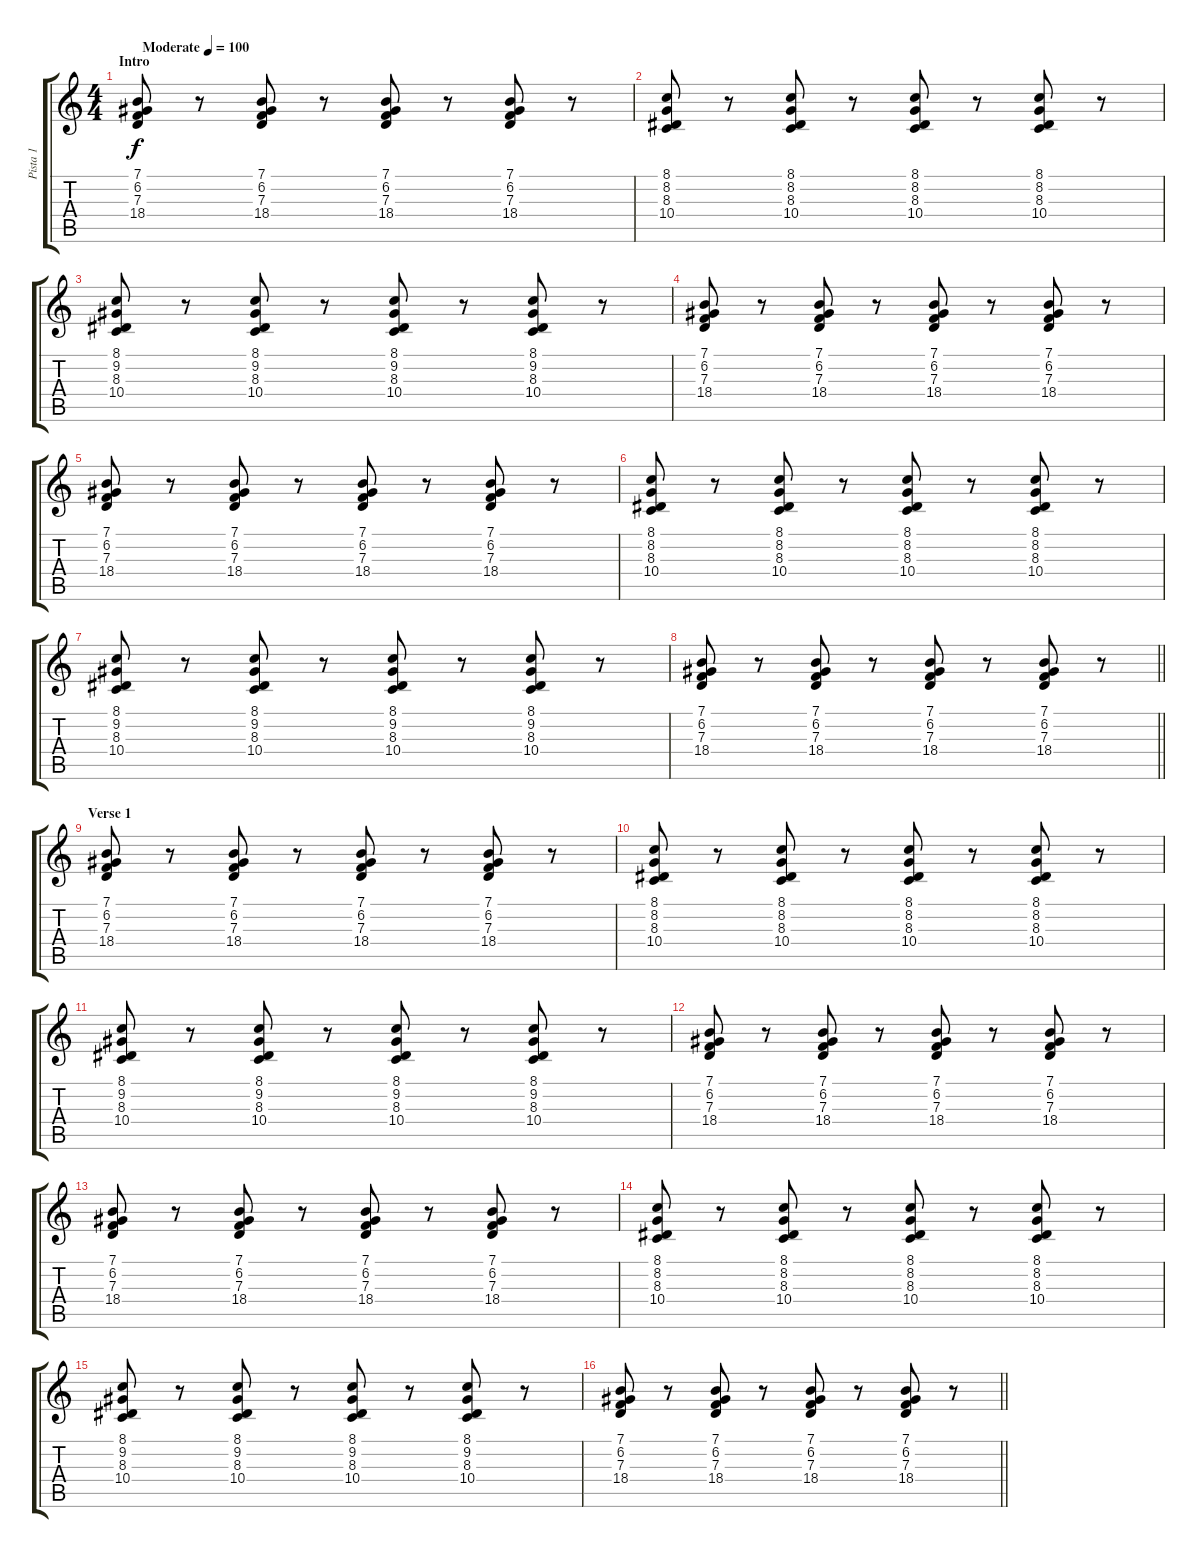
\track ("Pista 1" "Pista 1") {instrument acousticgrandpiano}
\staff {score tabs}
\tuning (E4 B3 G3 D3 A2 E2) {hide}
\ts (4 4)
\section ("" "Intro")
\tempo (100 "Moderate")
\clef g2
\ks c
(7.1 6.2 7.3 18.4).8{dy f instrument acousticgrandpiano} r.8 (7.1 6.2 7.3 18.4).8 r.8 (7.1 6.2 7.3 18.4).8 r.8 (7.1 6.2 7.3 18.4).8 r.8 |
(8.1 8.2 8.3 10.4).8 r.8 (8.1 8.2 8.3 10.4).8 r.8 (8.1 8.2 8.3 10.4).8 r.8 (8.1 8.2 8.3 10.4).8 r.8 |
(8.1 9.2 8.3 10.4).8 r.8 (8.1 9.2 8.3 10.4).8 r.8 (8.1 9.2 8.3 10.4).8 r.8 (8.1 9.2 8.3 10.4).8 r.8 |
(7.1 6.2 7.3 18.4).8 r.8 (7.1 6.2 7.3 18.4).8 r.8 (7.1 6.2 7.3 18.4).8 r.8 (7.1 6.2 7.3 18.4).8 r.8 |
(7.1 6.2 7.3 18.4).8 r.8 (7.1 6.2 7.3 18.4).8 r.8 (7.1 6.2 7.3 18.4).8 r.8 (7.1 6.2 7.3 18.4).8 r.8 |
(8.1 8.2 8.3 10.4).8 r.8 (8.1 8.2 8.3 10.4).8 r.8 (8.1 8.2 8.3 10.4).8 r.8 (8.1 8.2 8.3 10.4).8 r.8 |
(8.1 9.2 8.3 10.4).8 r.8 (8.1 9.2 8.3 10.4).8 r.8 (8.1 9.2 8.3 10.4).8 r.8 (8.1 9.2 8.3 10.4).8 r.8 |
\barLineRight lightlight
(7.1 6.2 7.3 18.4).8 r.8 (7.1 6.2 7.3 18.4).8 r.8 (7.1 6.2 7.3 18.4).8 r.8 (7.1 6.2 7.3 18.4).8 r.8 |
\section ("" "Verse 1")
(7.1 6.2 7.3 18.4).8 r.8 (7.1 6.2 7.3 18.4).8 r.8 (7.1 6.2 7.3 18.4).8 r.8 (7.1 6.2 7.3 18.4).8 r.8 |
(8.1 8.2 8.3 10.4).8 r.8 (8.1 8.2 8.3 10.4).8 r.8 (8.1 8.2 8.3 10.4).8 r.8 (8.1 8.2 8.3 10.4).8 r.8 |
(8.1 9.2 8.3 10.4).8 r.8 (8.1 9.2 8.3 10.4).8 r.8 (8.1 9.2 8.3 10.4).8 r.8 (8.1 9.2 8.3 10.4).8 r.8 |
(7.1 6.2 7.3 18.4).8 r.8 (7.1 6.2 7.3 18.4).8 r.8 (7.1 6.2 7.3 18.4).8 r.8 (7.1 6.2 7.3 18.4).8 r.8 |
(7.1 6.2 7.3 18.4).8 r.8 (7.1 6.2 7.3 18.4).8 r.8 (7.1 6.2 7.3 18.4).8 r.8 (7.1 6.2 7.3 18.4).8 r.8 |
(8.1 8.2 8.3 10.4).8 r.8 (8.1 8.2 8.3 10.4).8 r.8 (8.1 8.2 8.3 10.4).8 r.8 (8.1 8.2 8.3 10.4).8 r.8 |
(8.1 9.2 8.3 10.4).8 r.8 (8.1 9.2 8.3 10.4).8 r.8 (8.1 9.2 8.3 10.4).8 r.8 (8.1 9.2 8.3 10.4).8 r.8 |
\barLineRight lightlight
(7.1 6.2 7.3 18.4).8 r.8 (7.1 6.2 7.3 18.4).8 r.8 (7.1 6.2 7.3 18.4).8 r.8 (7.1 6.2 7.3 18.4).8 r.8
